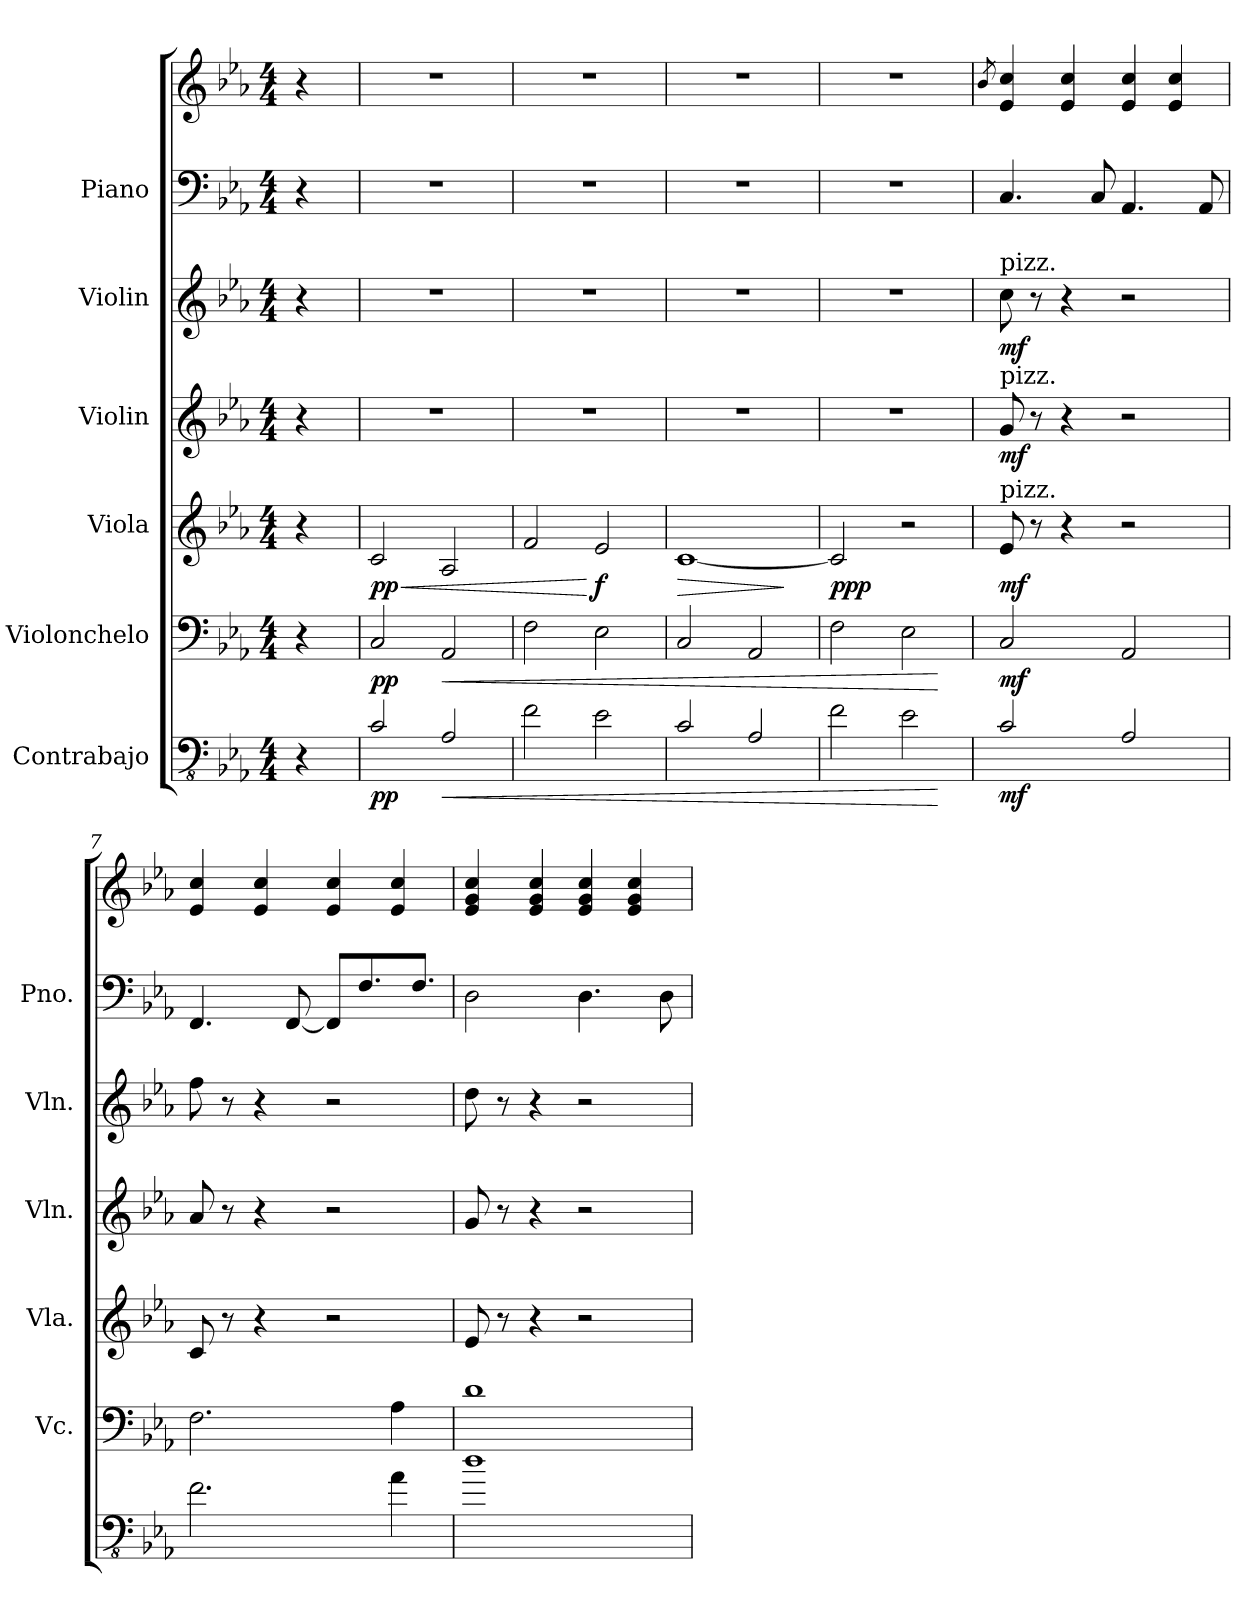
**kern	**dynam	**kern	**dynam	**kern	**dynam	**kern	**dynam	**kern	**dynam	**kern	**kern
*part6	*part6	*part5	*part5	*part4	*part4	*part3	*part3	*part2	*part2	*part1	*part1
*staff7	*staff7	*staff6	*staff6	*staff5	*staff5	*staff4	*staff4	*staff3	*staff3	*staff2	*staff1
*I"Contrabajo	*	*I"Violonchelo	*	*I"Viola	*	*I"Violin	*	*I"Violin	*	*I"Piano	*
*	*	*I'Vc.	*	*I'Vla.	*	*I'Vln.	*	*I'Vln.	*	*I'Pno.	*
*clefFv4	*	*clefF4	*	*clefG2	*	*clefG2	*	*clefG2	*	*clefF4	*clefG2
*ITrd7c12	*	*	*	*	*	*	*	*	*	*	*
*k[b-e-a-]	*	*k[b-e-a-]	*	*k[b-e-a-]	*	*k[b-e-a-]	*	*k[b-e-a-]	*	*k[b-e-a-]	*k[b-e-a-]
*M4/4	*	*M4/4	*	*M4/4	*	*M4/4	*	*M4/4	*	*M4/4	*M4/4
=1	=1	=1	=1	=1	=1	=1	=1	=1	=1	=1	=1
4r	.	4r	.	4r	.	4r	.	4r	.	4r	4r
=2	=2	=2	=2	=2	=2	=2	=2	=2	=2	=2	=2
*	*	*	*	*	*	*	*	*	*	*	*MM75
!	!LO:DY:b	!	!LO:DY:b	!	!LO:HP:b	!	!	!	!	!	!
!	!	!	!	!	!LO:DY:n=1:b	!	!	!	!	!	!
2CC/	pp	2C/	pp	2c/	< pp	1r	.	1r	.	1r	1r
!	!LO:HP:b	!	!LO:HP:b	!	!	!	!	!	!	!	!
2AAA-/	<	2AA-/	<	2A-/	.	.	.	.	.	.	.
=3	=3	=3	=3	=3	=3	=3	=3	=3	=3	=3	=3
2FF\	.	2F\	.	2f/	.	1r	.	1r	.	1r	1r
!	!	!	!	!	!LO:DY:n=1:b	!	!	!	!	!	!
2EE-\	.	2E-\	.	2e-/	[ f	.	.	.	.	.	.
=4	=4	=4	=4	=4	=4	=4	=4	=4	=4	=4	=4
!	!	!	!	!	!LO:HP:b	!	!	!	!	!	!
2CC/	.	2C/	.	[1c	>	1r	.	1r	.	1r	1r
2AAA-/	.	2AA-/	.	.	.	.	.	.	.	.	.
.	.	.	.	.	]	.	.	.	.	.	.
=5	=5	=5	=5	=5	=5	=5	=5	=5	=5	=5	=5
!	!	!	!	!	!LO:DY:b	!	!	!	!	!	!
2FF\	.	2F\	.	2c/]	ppp	1r	.	1r	.	1r	1r
2EE-\	.	2E-\	.	2r	.	.	.	.	.	.	.
.	[	.	[	.	.	.	.	.	.	.	.
=6	=6	=6	=6	=6	=6	=6	=6	=6	=6	=6	=6
.	.	.	.	.	.	.	.	.	.	.	8qb-/
!	!	!	!	!	!	!	!	!LO:TX:a:t=pizz.	!	!	!
!	!	!	!	!	!	!LO:TX:a:t=pizz.	!	!	!	!	!
!	!	!	!	!LO:TX:a:t=pizz.	!	!	!	!	!	!	!
!	!LO:DY:b	!	!LO:DY:b	!	!LO:DY:b	!	!LO:DY:b	!	!LO:DY:b	!	!
2CC/	mf	2C/	mf	8e-/	mf	8g/	mf	8cc\	mf	4.C/	4e-/ 4cc/
.	.	.	.	8r	.	8r	.	8r	.	.	.
.	.	.	.	4r	.	4r	.	4r	.	.	4e-/ 4cc/
.	.	.	.	.	.	.	.	.	.	8C/	.
2AAA-/	.	2AA-/	.	2r	.	2r	.	2r	.	4.AA-/	4e-/ 4cc/
.	.	.	.	.	.	.	.	.	.	.	4e-/ 4cc/
.	.	.	.	.	.	.	.	.	.	8AA-/	.
=7	=7	=7	=7	=7	=7	=7	=7	=7	=7	=7	=7
2.FF\	.	2.F\	.	8c/	.	8a-/	.	8ff\	.	4.FF/	4e-/ 4cc/
.	.	.	.	8r	.	8r	.	8r	.	.	.
.	.	.	.	4r	.	4r	.	4r	.	.	4e-/ 4cc/
.	.	.	.	.	.	.	.	.	.	[8FF/	.
.	.	.	.	2r	.	2r	.	2r	.	8FF/L]	4e-/ 4cc/
.	.	.	.	.	.	.	.	.	.	8.F/	.
4AA-\	.	4A-\	.	.	.	.	.	.	.	.	4e-/ 4cc/
.	.	.	.	.	.	.	.	.	.	8.F/J	.
!!LO:PB:g=z
=8	=8	=8	=8	=8	=8	=8	=8	=8	=8	=8	=8
1D	.	1d	.	8e-/	.	8g/	.	8dd\	.	2D\	4e-/ 4g/ 4cc/
.	.	.	.	8r	.	8r	.	8r	.	.	.
.	.	.	.	4r	.	4r	.	4r	.	.	4e-/ 4g/ 4cc/
.	.	.	.	2r	.	2r	.	2r	.	4.D\	4e-/ 4g/ 4cc/
.	.	.	.	.	.	.	.	.	.	.	4e-/ 4g/ 4cc/
.	.	.	.	.	.	.	.	.	.	8D\	.
=	=	=	=	=	=	=	=	=	=	=	=
*-	*-	*-	*-	*-	*-	*-	*-	*-	*-	*-	*-
